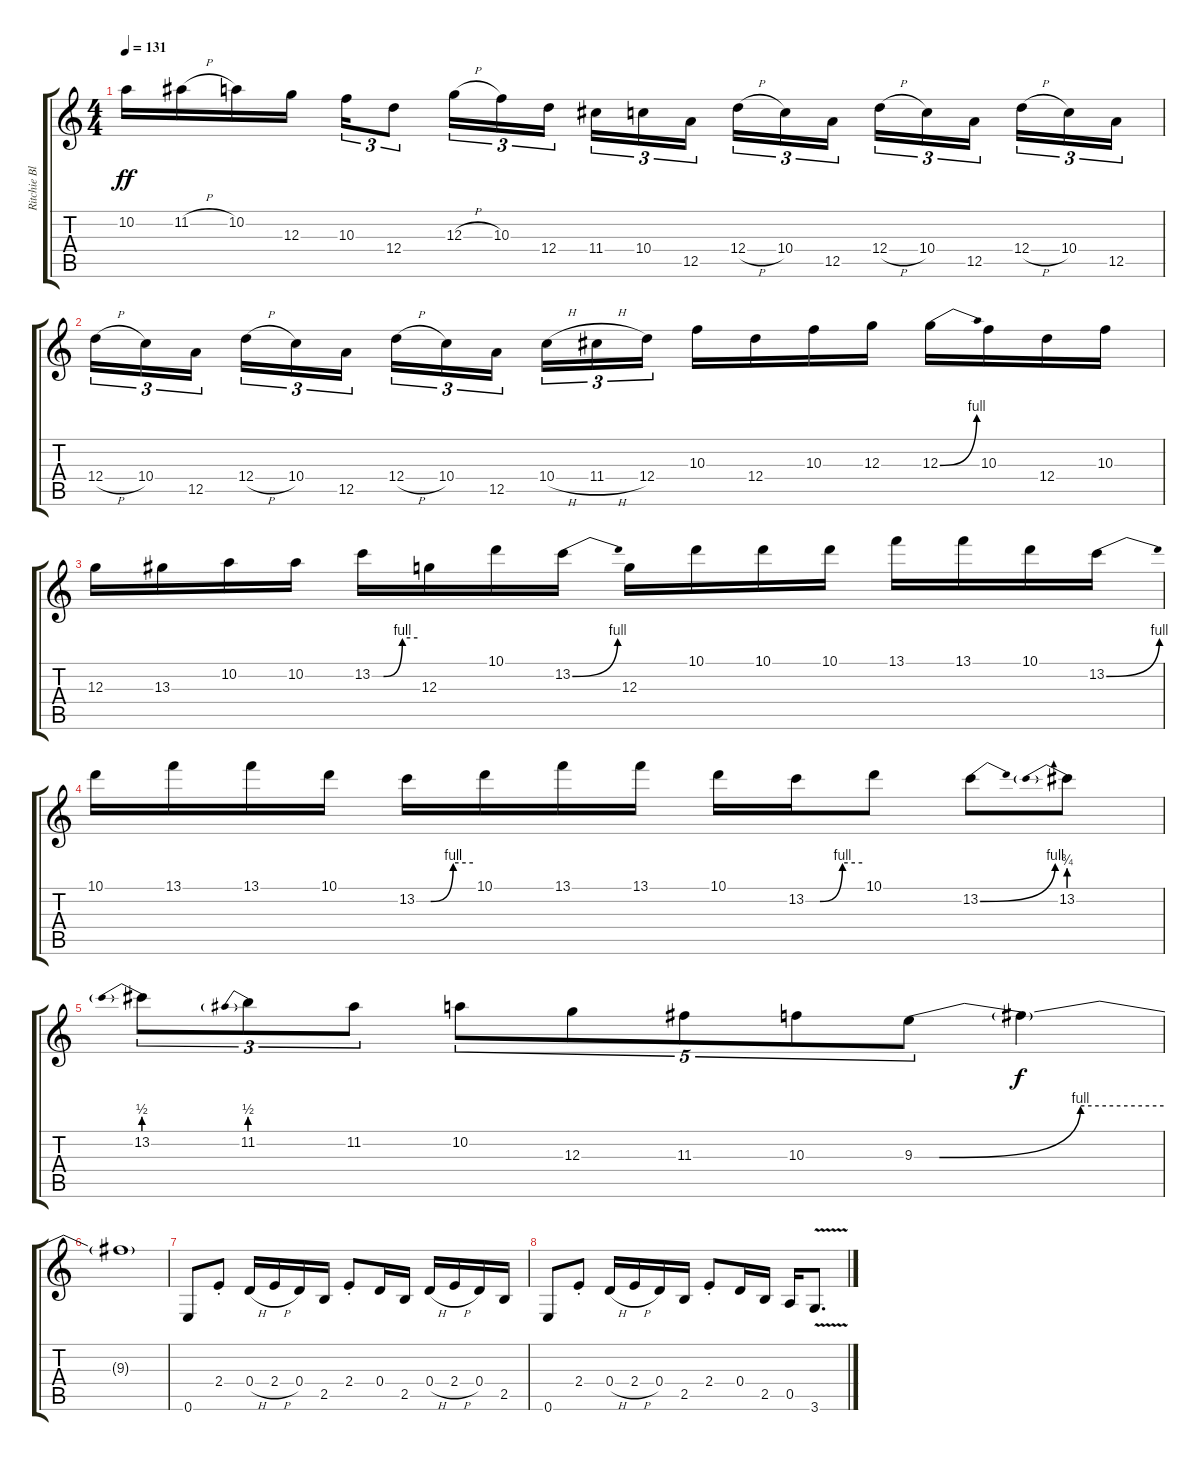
\track ("Ritchie Blackmore" "Ritchie Bl") {instrument distortionguitar}
\staff {score tabs}
\tuning (E4 B3 G3 D3 A2 E2) {hide}
\ts (4 4)
\tempo 131
\clef g2
\ks c
10.2.16{dy ff} 11.2{h}.16 10.2.16 12.3.16 10.3.16{tu (3 2)} 12.4.8{tu (3 2)} 12.3{h}.16{tu (3 2)} 10.3.16{tu (3 2)} 12.4.16{tu (3 2)} 11.4.16{tu (3 2)} 10.4.16{tu (3 2)} 12.5.16{tu (3 2) beam splitsecondary} 12.4{h}.16{tu (3 2)} 10.4.16{tu (3 2)} 12.5.16{tu (3 2)} 12.4{h}.16{tu (3 2)} 10.4.16{tu (3 2)} 12.5.16{tu (3 2) beam splitsecondary} 12.4{h}.16{tu (3 2)} 10.4.16{tu (3 2)} 12.5.16{tu (3 2)} |
12.4{h}.16{tu (3 2)} 10.4.16{tu (3 2)} 12.5.16{tu (3 2) beam splitsecondary} 12.4{h}.16{tu (3 2)} 10.4.16{tu (3 2)} 12.5.16{tu (3 2)} 12.4{h}.16{tu (3 2)} 10.4.16{tu (3 2)} 12.5.16{tu (3 2) beam splitsecondary} 10.4{h}.16{tu (3 2)} 11.4{h}.16{tu (3 2)} 12.4.16{tu (3 2)} 10.3.16 12.4.16 10.3.16 12.3.16 12.3{be (bend 0 0 60 4)}.16 10.3.16 12.4.16 10.3.16 |
12.3.16 13.3.16 10.2.16 10.2.16 13.2{be (custom 0 0 15 0 40 4 60 4)}.16 12.3.16 10.1.16 13.2{be (bend 0 0 60 4)}.16 12.3.16 10.1.16 10.1.16 10.1.16 13.1.16 13.1.16 10.1.16 13.2{be (bend 0 0 60 4)}.16 |
10.1.16 13.1.16 13.1.16 10.1.16 13.2{be (custom 0 0 15 0 39 4 60 4)}.16 10.1.16 13.1.16 13.1.16 10.1.16 13.2{be (custom 0 0 15 0 39 4 60 4)}.16 10.1.8 13.2{be (bend 0 0 60 4)}.8 13.2{be (prebend 0 3 60 3)}.8 |
13.2{be (prebend 0 2 60 2)}.8{tu (3 2)} 11.2{be (prebend 0 2 60 2)}.8{tu (3 2)} 11.2.8{tu (3 2)} 10.2.8{tu (5 4)} 12.3.8{tu (5 4)} 11.3.8{tu (5 4)} 10.3.8{tu (5 4)} 9.3{be (custom 0 0 6 0 40 4 60 4)}.8{tu (5 4)} 9.3{t}.4{dy f} |
9.3{t}.1 |
0.6.8 2.4{st}.8 0.4{h}.16 2.4{h}.16 0.4.16 2.5.16 2.4{st}.8 0.4.16 2.5.16 0.4{h}.16 2.4{h}.16 0.4.16 2.5.16 |
0.6.8 2.4{st}.8 0.4{h}.16 2.4{h}.16 0.4.16 2.5.16 2.4{st}.8 0.4.16 2.5.16 0.5.16 3.6{v}.8{d}
